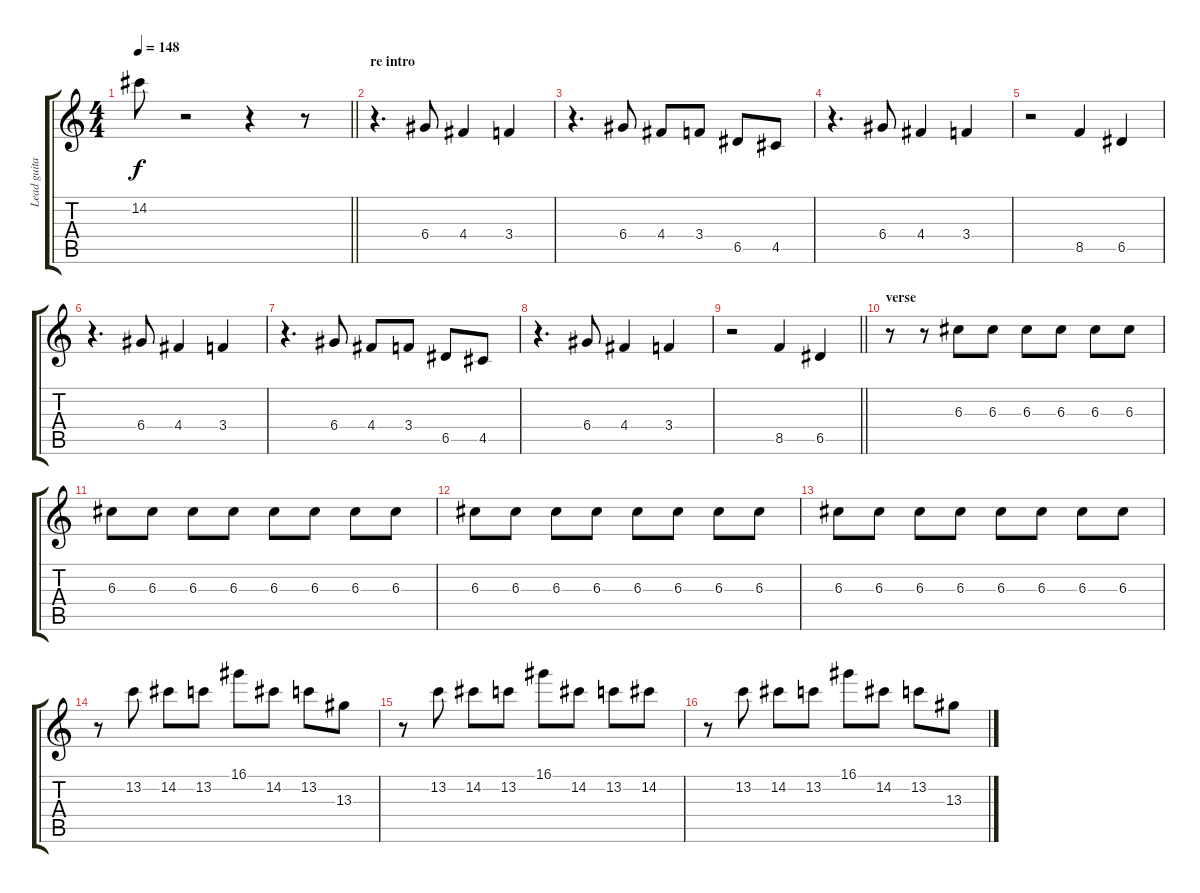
\track ("Lead guitar" "Lead guita") {instrument distortionguitar}
\staff {score tabs}
\tuning (E4 B3 G3 D3 A2 D2) {hide}
\ts (4 4)
\tempo 148
\clef g2
\barLineRight lightlight
\ks c
14.2.8{dy f} r.2 r.4 r.8 |
\section ("" "re intro")
r.4{d volume 16} 6.4.8 4.4.4 3.4.4 |
r.4{d} 6.4.8 4.4.8 3.4.8 6.5.8 4.5.8 |
r.4{d} 6.4.8 4.4.4 3.4.4 |
r.2 8.5.4 6.5.4 |
r.4{d} 6.4.8 4.4.4 3.4.4 |
r.4{d} 6.4.8 4.4.8 3.4.8 6.5.8 4.5.8 |
r.4{d} 6.4.8 4.4.4 3.4.4 |
\barLineRight lightlight
r.2 8.5.4 6.5.4 |
\section ("" "verse")
r.8{volume 10} r.8 6.3.8 6.3.8 6.3.8 6.3.8 6.3.8 6.3.8 |
6.3.8 6.3.8 6.3.8 6.3.8 6.3.8 6.3.8 6.3.8 6.3.8 |
6.3.8 6.3.8 6.3.8 6.3.8 6.3.8 6.3.8 6.3.8 6.3.8 |
6.3.8 6.3.8 6.3.8 6.3.8 6.3.8 6.3.8 6.3.8 6.3.8 |
r.8 13.2.8 14.2.8 13.2.8 16.1.8 14.2.8 13.2.8 13.3.8 |
r.8 13.2.8 14.2.8 13.2.8 16.1.8 14.2.8 13.2.8 14.2.8 |
r.8 13.2.8 14.2.8 13.2.8 16.1.8 14.2.8 13.2.8 13.3.8
